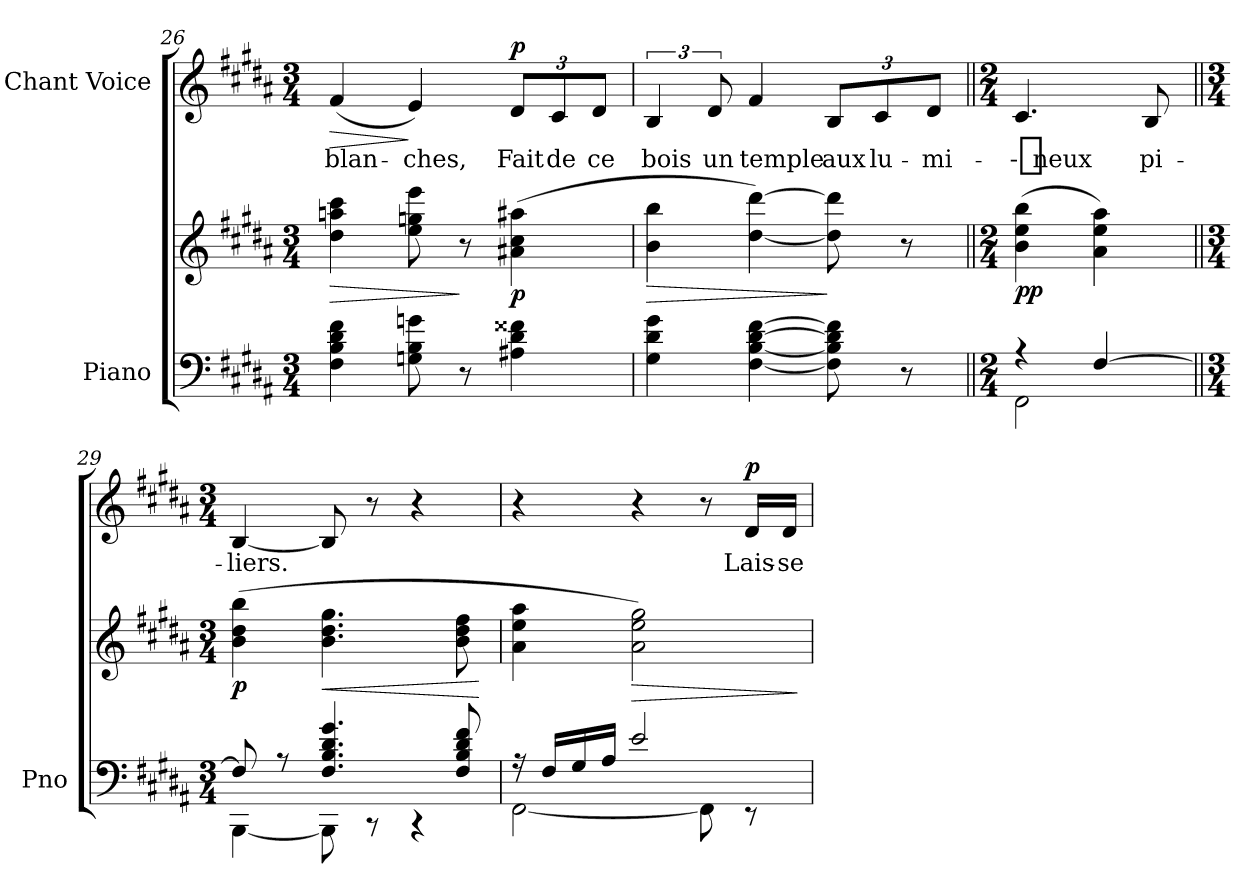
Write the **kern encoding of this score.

**kern	**kern	**dynam	**kern	**text	**dynam
*part2	*part2	*part2	*part1	*part1	*part1
*staff3	*staff2	*staff2/3	*staff1	*staff1	*staff1
*I"Piano	*	*	*I"Chant Voice	*	*
*I'Pno	*	*	*	*	*
*clefF4	*clefG2	*	*clefG2	*	*
*k[f#c#g#d#a#]	*k[f#c#g#d#a#]	*	*k[f#c#g#d#a#]	*	*
*M3/4	*M3/4	*	*M3/4	*	*
=26	=26	=26	=26	=26	=26
!	!	!LO:HP:b	!	!	!LO:HP:b
4F#\ 4B\ 4d#\ 4f#\	4dd#\ 4aan\ 4ccc#\	>	(4f#/	blan-	>
8Gn\ 8B\ 8gn\	8ee\ 8ggn\ 8eee\	.	4e/)	-ches,	]
8r	8r	]	.	.	.
!	!	!LO:DY:b	!	!	!LO:DY:a
4A#X\ 4d#\ 4f##X\	(4a#X\ 4cc#\ 4aa#X\	p	12d#/L	Fait	p
.	.	.	12c#/	de	.
.	.	.	12d#/J	ce	.
=27	=27	=27	=27	=27	=27
!	!	!LO:HP:b	!	!	!
4G#\ 4d#\ 4g#\	4b\ 4bb\	>	6B/	bois	.
.	.	.	12d#/	un	.
[4F#\ [<4B\ [4d#\ [4f#\	[4dd#\ [4ddd#\)	.	4f#/	temple	.
8F#\] 8B\] 8d#\] 8f#\]	8dd#\] 8ddd#\]	]	12B/L	aux	.
.	.	.	12c#/	lu-	.
8r	8r	.	.	.	.
.	.	.	12d#/J	-mi-	.
=28||	=28||	=28||	=28||	=28||	=28||
*M2/4	*M2/4	*	*M2/4	*	*
*^	*	*	*	*	*
!	!	!	!LO:DY:b	!	!	!
4r	2FF#\	(4b\ 4ee\ 4bb\	pp	4.c#/	-- neux	.
[4F#/	.	4a#\ 4ee\ 4aa#\)	.	.	.	.
.	.	.	.	8B/	pi-	.
=29||	=29||	=29||	=29||	=29||	=29||	=29||
*M3/4	*	*M3/4	*	*M3/4	*	*
!	!	!	!LO:DY:b	!	!	!
8F#/]	[4BBB\	(4b\ 4dd#\ 4bb\	p	[4B/	-liers.	.
8r	.	.	.	.	.	.
!	!	!	!LO:HP:b	!	!	!
4.F#/ 4.B/ 4.d#/ 4.g#/	8BBB\]	4.b\ 4.dd#\ 4.gg#\	<	8B/]	.	.
.	8r	.	.	8r	.	.
.	4r	.	.	4r	.	.
8F#/ 8B/ 8d#/ 8f#/	.	8b\ 8dd#\ 8ff#\	.	.	.	.
*v	*v	*	*	*	*	*
.	.	[	.	.	.
=30	=30	=30	=30	=30	=30
*^	*	*	*	*	*
16r	[2FF#\	4a#\ 4ee\ 4aa#\	.	4r	.	.
16F#/LL	.	.	.	.	.	.
16G#/	.	.	.	.	.	.
16A#/JJ	.	.	.	.	.	.
!	!	!	!LO:HP:b	!	!	!
2e/	.	2a#\ 2ee\ 2gg#\)	>	4r	.	.
.	8FF#\]	.	.	8r	.	.
!	!	!	!	!	!	!LO:DY:a
.	8r	.	.	16d#/LL	Lais-	p
.	.	.	.	16d#/JJ	-se-	.
*v	*v	*	*	*	*	*
.	.	]	.	.	.
=	=	=	=	=	=
*-	*-	*-	*-	*-	*-
